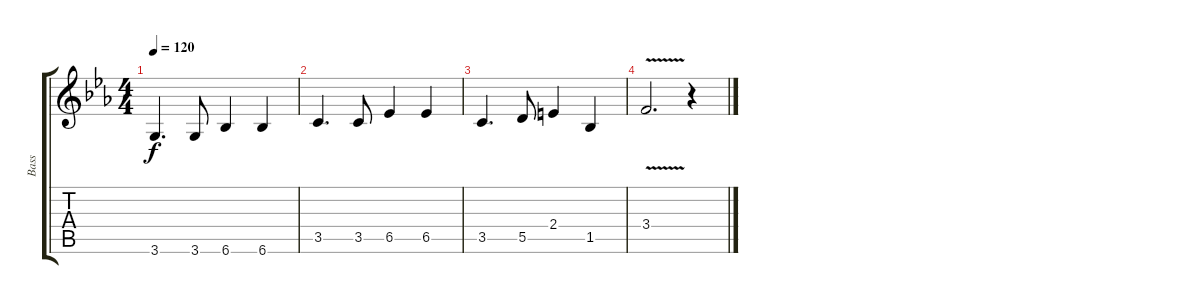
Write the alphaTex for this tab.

\track ("Bass" "Bass") {instrument electricbasspick}
\staff {score tabs}
\tuning (E4 B3 G3 D3 A2 E2) {hide}
\ts (4 4)
\tempo 120
\clef g2
\ks eb
3.6.4{d dy f} 3.6.8 6.6.4 6.6.4 |
3.5.4{d} 3.5.8 6.5.4 6.5.4 |
3.5.4{d} 5.5.8 2.4.4 1.5.4 |
3.4{v}.2{d} r.4
